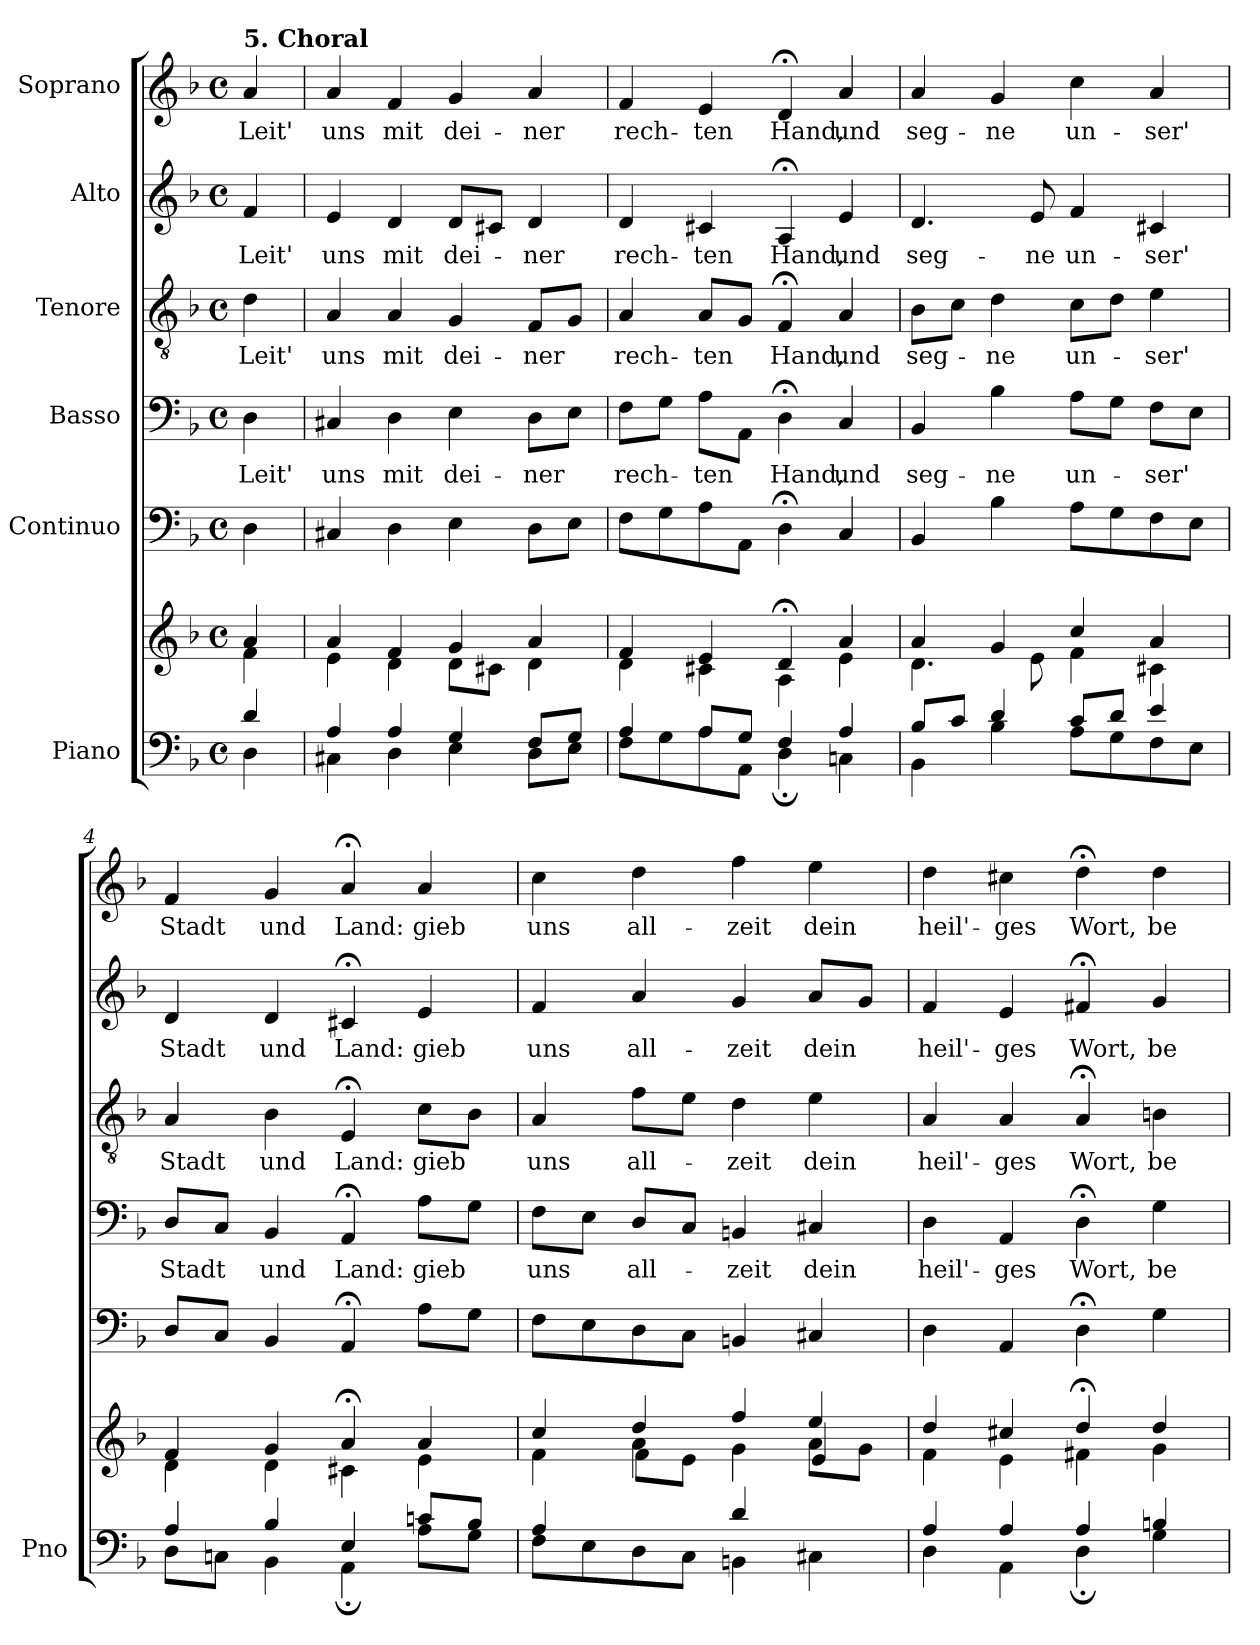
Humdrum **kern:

**kern	**kern	**kern	**kern	**text	**kern	**text	**kern	**text	**kern	**text
*part6	*part6	*part5	*part4	*part4	*part3	*part3	*part2	*part2	*part1	*part1
*staff7	*staff6	*staff5	*staff4	*staff4	*staff3	*staff3	*staff2	*staff2	*staff1	*staff1
*I"Piano	*	*I"Continuo	*I"Basso	*	*I"Tenore	*	*I"Alto	*	*I"Soprano	*
*I'Pno	*	*	*	*	*	*	*	*	*	*
*clefF4	*clefG2	*clefF4	*clefF4	*	*clefGv2	*	*clefG2	*	*clefG2	*
*k[b-]	*k[b-]	*k[b-]	*k[b-]	*	*k[b-]	*	*k[b-]	*	*k[b-]	*
*M4/4	*M4/4	*M4/4	*M4/4	*	*M4/4	*	*M4/4	*	*M4/4	*
*met(c)	*met(c)	*met(c)	*met(c)	*	*met(c)	*	*met(c)	*	*met(c)	*
=	=	=	=	=	=	=	=	=	=	=
*^	*^	*	*	*	*	*	*	*	*	*
!	!	!	!	!	!	!	!	!	!	!	!LO:TX:a:B:t=5. Choral	!
!	!	!	!	!	!	!LO:LY:b	!	!LO:LY:b	!	!LO:LY:b	!	!LO:LY:b
4d/	4D\	4a/	4f\	4D\	4D\	Leit'	4d\	Leit'	4f/	Leit'	4a/	Leit'
=1	=1	=1	=1	=1	=1	=1	=1	=1	=1	=1	=1	=1
!	!	!	!	!	!	!LO:LY:b	!	!LO:LY:b	!	!LO:LY:b	!	!LO:LY:b
4A/	4C#X\	4a/	4e\	4C#X/	4C#X/	uns	4A/	uns	4e/	uns	4a/	uns
!	!	!	!	!	!	!LO:LY:b	!	!LO:LY:b	!	!LO:LY:b	!	!LO:LY:b
4A/	4D\	4f/	4d\	4D\	4D\	mit	4A/	mit	4d/	mit	4f/	mit
!	!	!	!	!	!	!LO:LY:b	!	!LO:LY:b	!	!LO:LY:b	!	!LO:LY:b
4G/	4E\	4g/	8d\L	4E\	4E\	dei-	4G/	dei-	8d/L	dei-	4g/	dei-
.	.	.	8c#X\J	.	.	.	.	.	8c#X/J	.	.	.
!	!	!	!	!	!	!LO:LY:b	!	!LO:LY:b	!	!LO:LY:b	!	!LO:LY:b
8F/L	8D\L	4a/	4d\	8D\L	8D\L	ner	8F/L	ner	4d/	-ner	4a/	ner
8G/J	8E\J	.	.	8E\J	8E\J	.	8G/J	.	.	.	.	.
=2	=2	=2	=2	=2	=2	=2	=2	=2	=2	=2	=2	=2
!	!	!	!	!	!	!LO:LY:b	!	!LO:LY:b	!	!LO:LY:b	!	!LO:LY:b
4A/	8F\L	4f/	4d\	8F\L	8F\L	rech-	4A/	rech-	4d/	rech-	4f/	rech-
.	8G\	.	.	8G\	8G\J	.	.	.	.	.	.	.
!	!	!	!	!	!	!LO:LY:b	!	!LO:LY:b	!	!LO:LY:b	!	!LO:LY:b
8A/L	8A\	4e/	4c#X\	8A\	8A\L	-ten	8A/L	ten	4c#X/	ten	4e/	ten
8G/J	8AA\J	.	.	8AA\J	8AA\J	.	8G/J	.	.	.	.	.
!	!	!	!	!	!	!LO:LY:b	!	!LO:LY:b	!	!LO:LY:b	!	!LO:LY:b
4F/	4D;\	4d;</	4A\	4D;<\	4D;<\	Hand,	4F;</	Hand,	4A;</	Hand,	4d;</	Hand,
!	!	!	!	!	!	!LO:LY:b	!	!LO:LY:b	!	!LO:LY:b	!	!LO:LY:b
4A/	4Cn\	4a/	4e\	4C/	4C/	und	4A/	und	4e/	und	4a/	und
=3	=3	=3	=3	=3	=3	=3	=3	=3	=3	=3	=3	=3
!	!	!	!	!	!	!LO:LY:b	!	!LO:LY:b	!	!LO:LY:b	!	!LO:LY:b
8B-/L	4BB-\	4a/	4.d\	4BB-/	4BB-/	seg-	8B-\L	seg-	4.d/	seg-	4a/	seg-
8c/J	.	.	.	.	.	.	8c\J	.	.	.	.	.
!	!	!	!	!	!	!LO:LY:b	!	!LO:LY:b	!	!	!	!LO:LY:b
4d/	4B-\	4g/	.	4B-\	4B-\	ne	4d\	-ne	.	.	4g/	ne
!	!	!	!	!	!	!	!	!	!	!LO:LY:b	!	!
.	.	.	8e\	.	.	.	.	.	8e/	ne	.	.
!	!	!	!	!	!	!LO:LY:b	!	!LO:LY:b	!	!LO:LY:b	!	!LO:LY:b
8c/L	8A\L	4cc/	4f\	8A\L	8A\L	un-	8c\L	un-	4f/	un-	4cc\	un-
8d/J	8G\	.	.	8G\	8G\J	.	8d\J	.	.	.	.	.
!	!	!	!	!	!	!LO:LY:b	!	!LO:LY:b	!	!LO:LY:b	!	!LO:LY:b
4e/	8F\	4a/	4c#X\	8F\	8F\L	-ser'	4e\	-ser'	4c#X/	ser'	4a/	ser'
.	8E\J	.	.	8E\J	8E\J	.	.	.	.	.	.	.
=4	=4	=4	=4	=4	=4	=4	=4	=4	=4	=4	=4	=4
!	!	!	!	!	!	!LO:LY:b	!	!LO:LY:b	!	!LO:LY:b	!	!LO:LY:b
4A/	8D\L	4f/	4d\	8D/L	8D/L	Stadt	4A/	Stadt	4d/	Stadt	4f/	Stadt
.	8Cn\J	.	.	8C/J	8C/J	.	.	.	.	.	.	.
!	!	!	!	!	!	!LO:LY:b	!	!LO:LY:b	!	!LO:LY:b	!	!LO:LY:b
4B-/	4BB-\	4g/	4d\	4BB-/	4BB-/	und	4B-\	und	4d/	und	4g/	und
!	!	!	!	!	!	!LO:LY:b	!	!LO:LY:b	!	!LO:LY:b	!	!LO:LY:b
4E/	4AA;\	4a;</	4c#X\	4AA;</	4AA;</	Land:	4E;</	Land:	4c#X;</	Land:	4a;</	Land:
!	!	!	!	!	!	!LO:LY:b	!	!LO:LY:b	!	!LO:LY:b	!	!LO:LY:b
8cn/L	8A\L	4a/	4e\	8A\L	8A\L	gieb	8c\L	gieb	4e/	gieb	4a/	gieb
8B-/J	8G\J	.	.	8G\J	8G\J	.	8B-\J	.	.	.	.	.
=5	=5	=5	=5	=5	=5	=5	=5	=5	=5	=5	=5	=5
*	*	*	*^	*	*	*	*	*	*	*	*	*
!	!	!	!	!	!	!	!LO:LY:b	!	!LO:LY:b	!	!LO:LY:b	!	!LO:LY:b
4A/	8F\L	4cc/	4f\	4ryy	8F\L	8F\L	uns	4A/	uns	4f/	uns	4cc\	uns
.	8E\	.	.	.	8E\	8E\J	.	.	.	.	.	.	.
!	!	!	!	!	!	!	!LO:LY:b	!	!LO:LY:b	!	!LO:LY:b	!	!LO:LY:b
4ryy	8D\	4dd/	4a\	8f\L	8D\	8D/L	all-	8f\L	all-	4a/	all-	4dd\	all-
.	8C\J	.	.	8e\J	8C\J	8C/J	.	8e\J	.	.	.	.	.
!	!	!	!	!	!	!	!LO:LY:b	!	!LO:LY:b	!	!LO:LY:b	!	!LO:LY:b
4d/	4BBn\	4ff/	4g\	4ryy	4BBn/	4BBn/	-zeit	4d\	-zeit	4g/	zeit	4ff\	zeit
!	!	!	!	!	!	!	!LO:LY:b	!	!LO:LY:b	!	!LO:LY:b	!	!LO:LY:b
4ryy	4C#X\	4ee/	8a\L	4e/	4C#X/	4C#X/	dein	4e\	dein	8a/L	dein	4ee\	dein
.	.	.	8g\J	.	.	.	.	.	.	8g/J	.	.	.
*	*	*	*v	*v	*	*	*	*	*	*	*	*	*
!!LO:LB:g=z
=6	=6	=6	=6	=6	=6	=6	=6	=6	=6	=6	=6	=6
!	!	!	!	!	!	!LO:LY:b	!	!LO:LY:b	!	!LO:LY:b	!	!LO:LY:b
4A/	4D\	4dd/	4f\	4D\	4D\	heil'-	4A/	heil'-	4f/	heil'-	4dd\	heil'-
!	!	!	!	!	!	!LO:LY:b	!	!LO:LY:b	!	!LO:LY:b	!	!LO:LY:b
4A/	4AA\	4cc#X/	4e\	4AA/	4AA/	ges	4A/	ges	4e/	ges	4cc#X\	ges
!	!	!	!	!	!	!LO:LY:b	!	!LO:LY:b	!	!LO:LY:b	!	!LO:LY:b
4A/	4D;\	4dd;</	4f#X\	4D;<\	4D;<\	Wort,	4A;</	Wort,	4f#X;</	Wort,	4dd;<\	Wort,
!	!	!	!	!	!	!LO:LY:b	!	!LO:LY:b	!	!LO:LY:b	!	!LO:LY:b
4Bn/	4G\	4dd/	4g\	4G\	4G\	be-	4Bn\	be-	4g/	be-	4dd\	be-
*v	*v	*	*	*	*	*	*	*	*	*	*	*
*	*v	*v	*	*	*	*	*	*	*	*	*
=	=	=	=	=	=	=	=	=	=	=
*-	*-	*-	*-	*-	*-	*-	*-	*-	*-	*-
